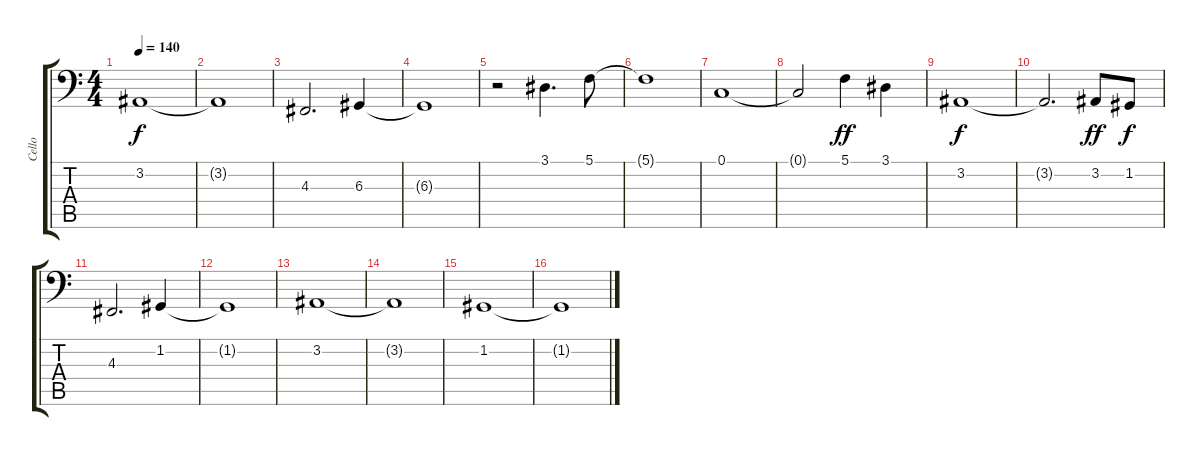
\track ("Cello" "Cello") {mute instrument cello}
\staff {score tabs}
\tuning (C3 G2 D2 A1 E1 B0) {hide}
\ts (4 4)
\tempo 140
\clef f4
\ks c
3.2.1{dy f} |
3.2{t}.1 |
4.3.2{d} 6.3.4 |
6.3{t}.1 |
r.2 3.1.4{d} 5.1.8 |
5.1{t}.1 |
0.1.1 |
0.1{t}.2 5.1.4{dy ff} 3.1.4 |
3.2.1{dy f} |
3.2{t}.2{d} 3.2.8{dy ff} 1.2.8{dy f} |
4.3.2{d} 1.2.4 |
1.2{t}.1 |
3.2.1 |
3.2{t}.1 |
1.2.1 |
1.2{t}.1
